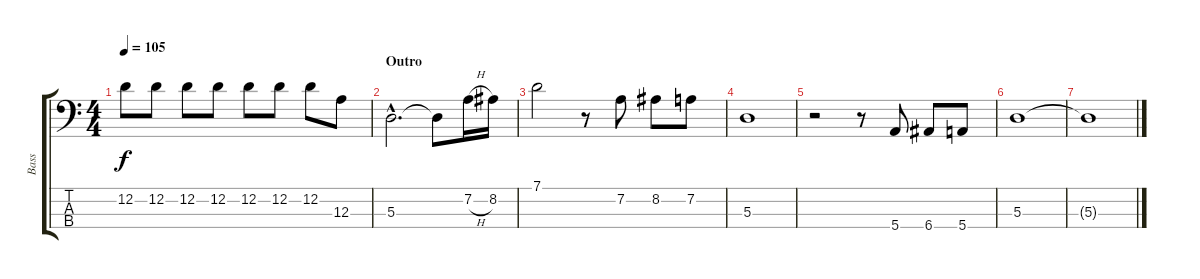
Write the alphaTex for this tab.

\track ("Bass" "Bass") {instrument electricbassfinger}
\staff {score tabs}
\tuning (G2 D2 A1 E1) {hide}
\ts (4 4)
\tempo 105
\clef f4
\ks c
12.2.8{dy f} 12.2.8 12.2.8 12.2.8 12.2.8 12.2.8 12.2.8 12.3.8 |
\section ("" "Outro")
5.3{hac}.2{d} 5.3{t}.8 7.2{h}.16 8.2.16 |
7.1.2 r.8 7.2.8 8.2.8 7.2.8 |
5.3.1 |
r.2 r.8 5.4.8 6.4.8 5.4.8 |
5.3.1 |
5.3{t}.1
